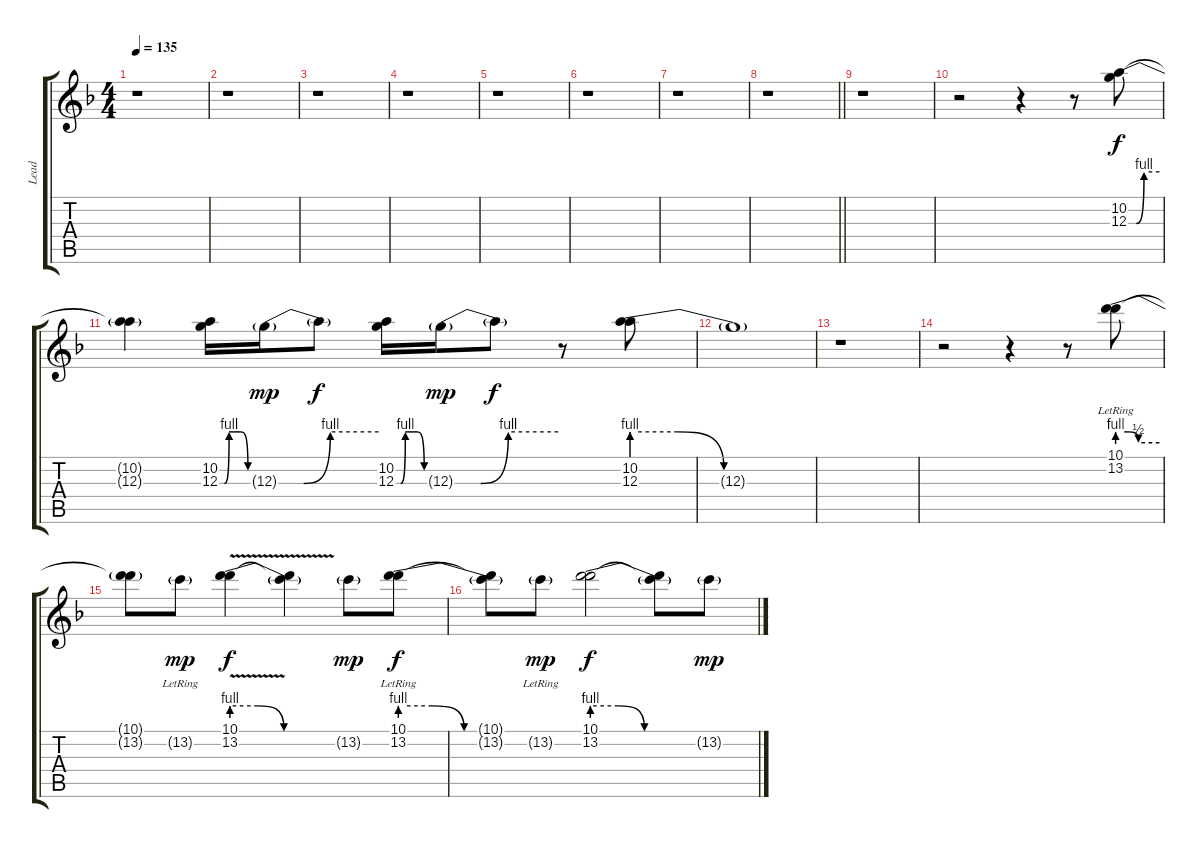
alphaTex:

\track ("Lead" "Lead") {instrument distortionguitar}
\staff {score tabs}
\tuning (E4 B3 G3 D3 A2 E2) {hide}
\ts (4 4)
\tempo 135
\clef g2
\ks f
r.1{dy f} |
r.1 |
r.1 |
r.1 |
r.1 |
r.1 |
r.1 |
\barLineRight lightlight
r.1 |
r.1 |
r.2 r.4 r.8 (10.2 12.3{be (custom 0 0 15 0 30 4 60 4)}).8 |
(10.2{t} 12.3{t}).4 (10.2 12.3{be (custom 0 0 10 0 20 4 30 4 45 4 60 0)}).16 12.3{be (custom 0 0 15 0 31 4 60 4) g}.16{dy mp} 12.3{t}.8{dy f} (10.2 12.3{be (custom 0 0 10 0 20 4 30 4 45 4 60 0)}).16 12.3{be (custom 0 0 15 0 31 4 60 4) g}.16{dy mp} 12.3{t}.8{dy f} r.8 (10.2 12.3{be (custom 0 4 15 4 30 0 60 0)}).8 |
12.3{t}.1 |
r.1 |
r.2 r.4 r.8 (10.1{lr} 13.2{be (custom 0 4 15 4 30 2 60 2) lr}).8 |
(10.1{t} 13.2{t}).8 13.2{g lr}.8{dy mp} (10.1 13.2{be (custom 0 4 15 4 30 0 60 0) v}).4{dy f} (10.1{t} 13.2{t}).4 13.2{g}.8{dy mp} (10.1{lr} 13.2{be (custom 0 4 15 4 30 0 60 0) lr}).8{dy f} |
(10.1{t} 13.2{t}).8 13.2{g lr}.8{dy mp} (10.1 13.2{be (custom 0 4 15 4 30 0 60 0)}).2{dy f} (10.1{t} 13.2{t}).8 13.2{g}.8{dy mp}
